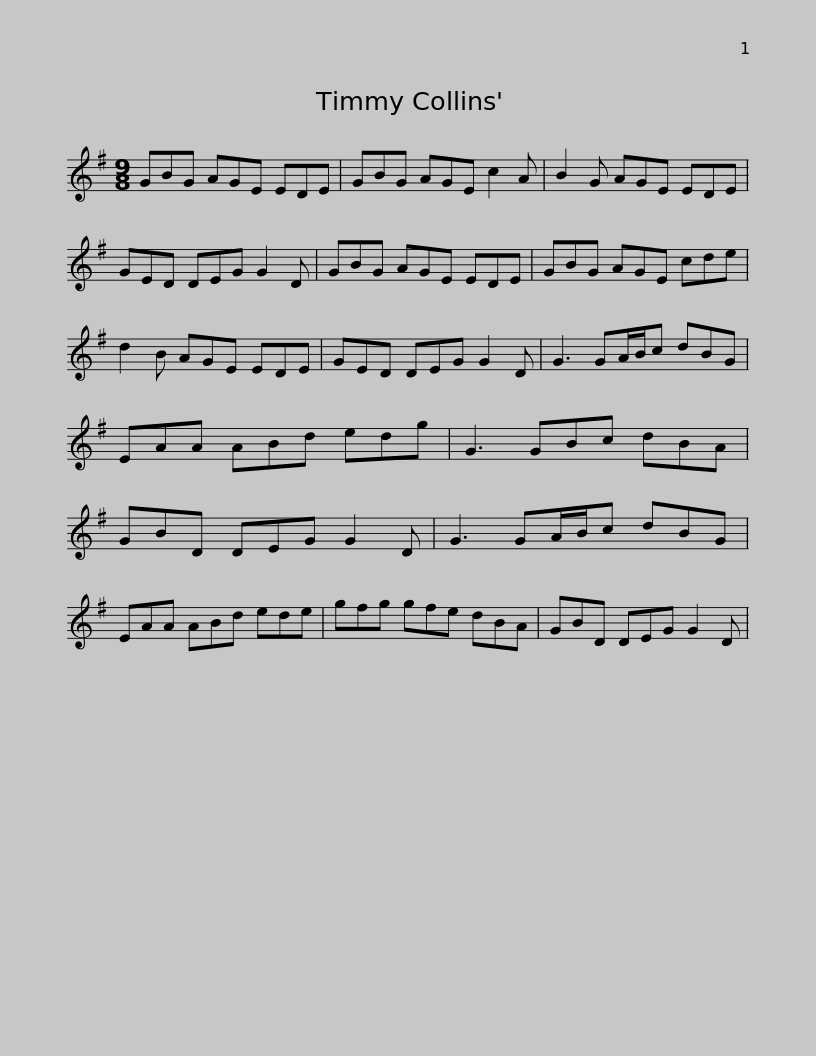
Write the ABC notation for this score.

X:1
L:1/8
M:9/8
I:linebreak $
K:G
V:1 treble
V:1
 GBG AGE EDE | GBG AGE c2 A | B2 G AGE EDE | GED DEG G2 D | GBG AGE EDE |$ %5
 GBG AGE cde | d2 B AGE EDE | GED DEG G2 D | G3 GA/B/c dBG | EAA ABd edg |$ %10
 G3 GBc dBA | GBD DEG G2 D | G3 GA/B/c dBG | EAA ABd ede | gfg gfe dBA |$ %15
 GBD DEG G2 D | %16
